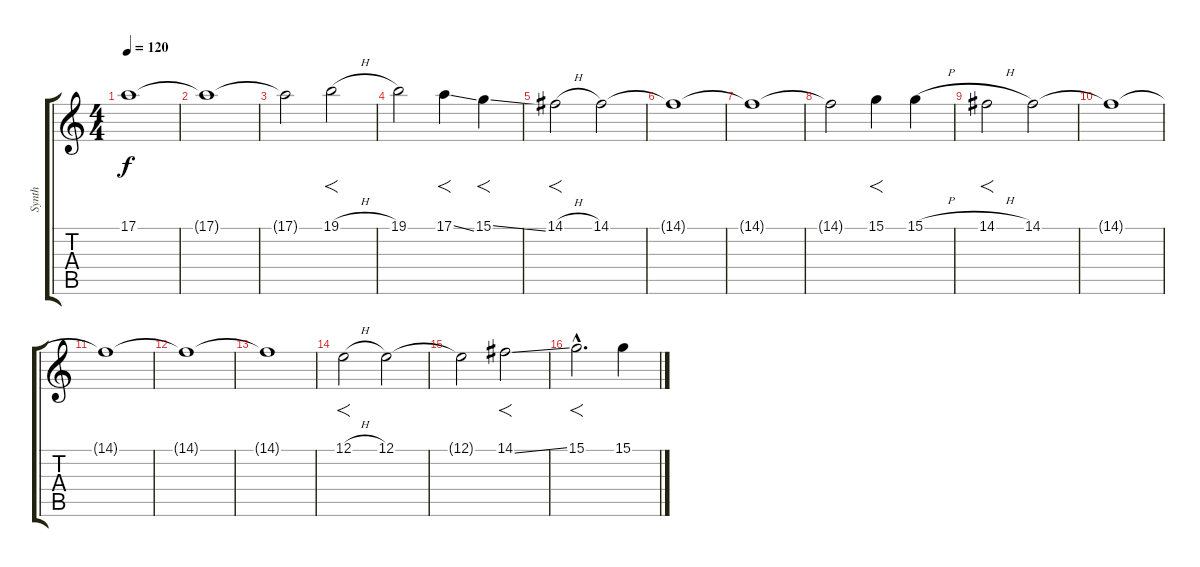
\track ("Synth" "Synth") {instrument synthstrings2}
\staff {score tabs}
\tuning (E4 B3 G3 D3 A2 E2) {hide}
\ts (4 4)
\tempo 120
\clef g2
\ks c
17.1{t}.1{dy f} |
17.1{t}.1 |
17.1{t}.2 19.1{h}.2{f} |
19.1.2 17.1{ss}.4{f} 15.1{ss}.4{f} |
14.1{h}.2{f} 14.1.2 |
14.1{t}.1 |
14.1{t}.1 |
14.1{t}.2 15.1.4{f} 15.1{h}.4 |
14.1{h}.2{f} 14.1.2 |
14.1{t}.1 |
14.1{t}.1 |
14.1{t}.1 |
14.1{t}.1 |
12.1{h}.2{f} 12.1.2 |
12.1{t}.2 14.1{ss}.2{f} |
15.1{hac}.2{f d} 15.1{ss}.4
